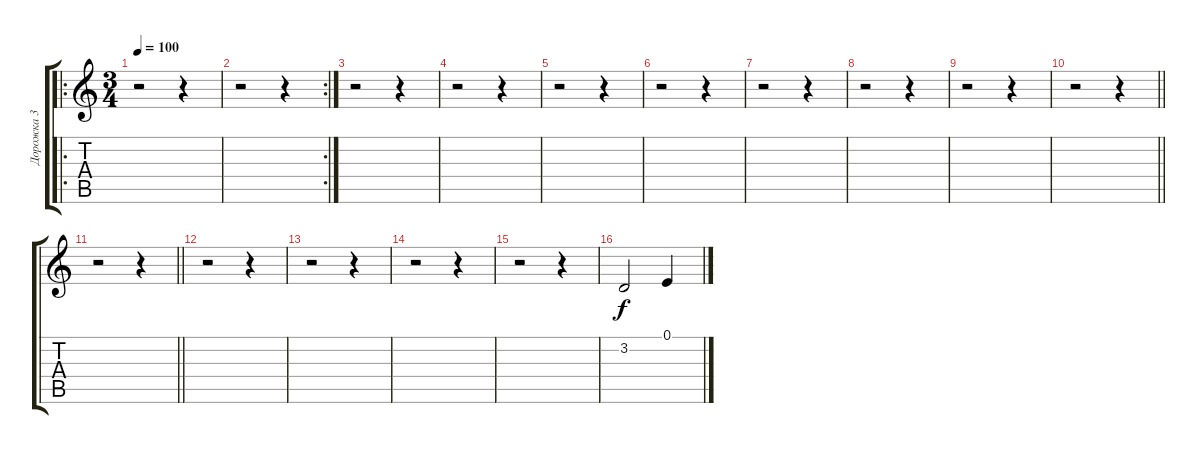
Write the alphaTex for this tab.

\track ("Дорожка 3" "Дорожка 3") {instrument stringensemble1}
\staff {score tabs}
\tuning (E4 B3 G3 D3 A2 E2) {hide}
\ro
\ts (3 4)
\tempo 100
\clef g2
\ks c
r.2{dy f instrument stringensemble1} r.4 |
\rc 2
r.2 r.4 |
r.2 r.4 |
r.2 r.4 |
r.2 r.4 |
r.2 r.4 |
r.2 r.4 |
r.2 r.4 |
r.2 r.4 |
\barLineRight lightlight
r.2 r.4 |
\barLineRight lightlight
r.2 r.4 |
r.2 r.4 |
r.2 r.4 |
r.2 r.4 |
r.2 r.4 |
3.2.2 0.1.4
